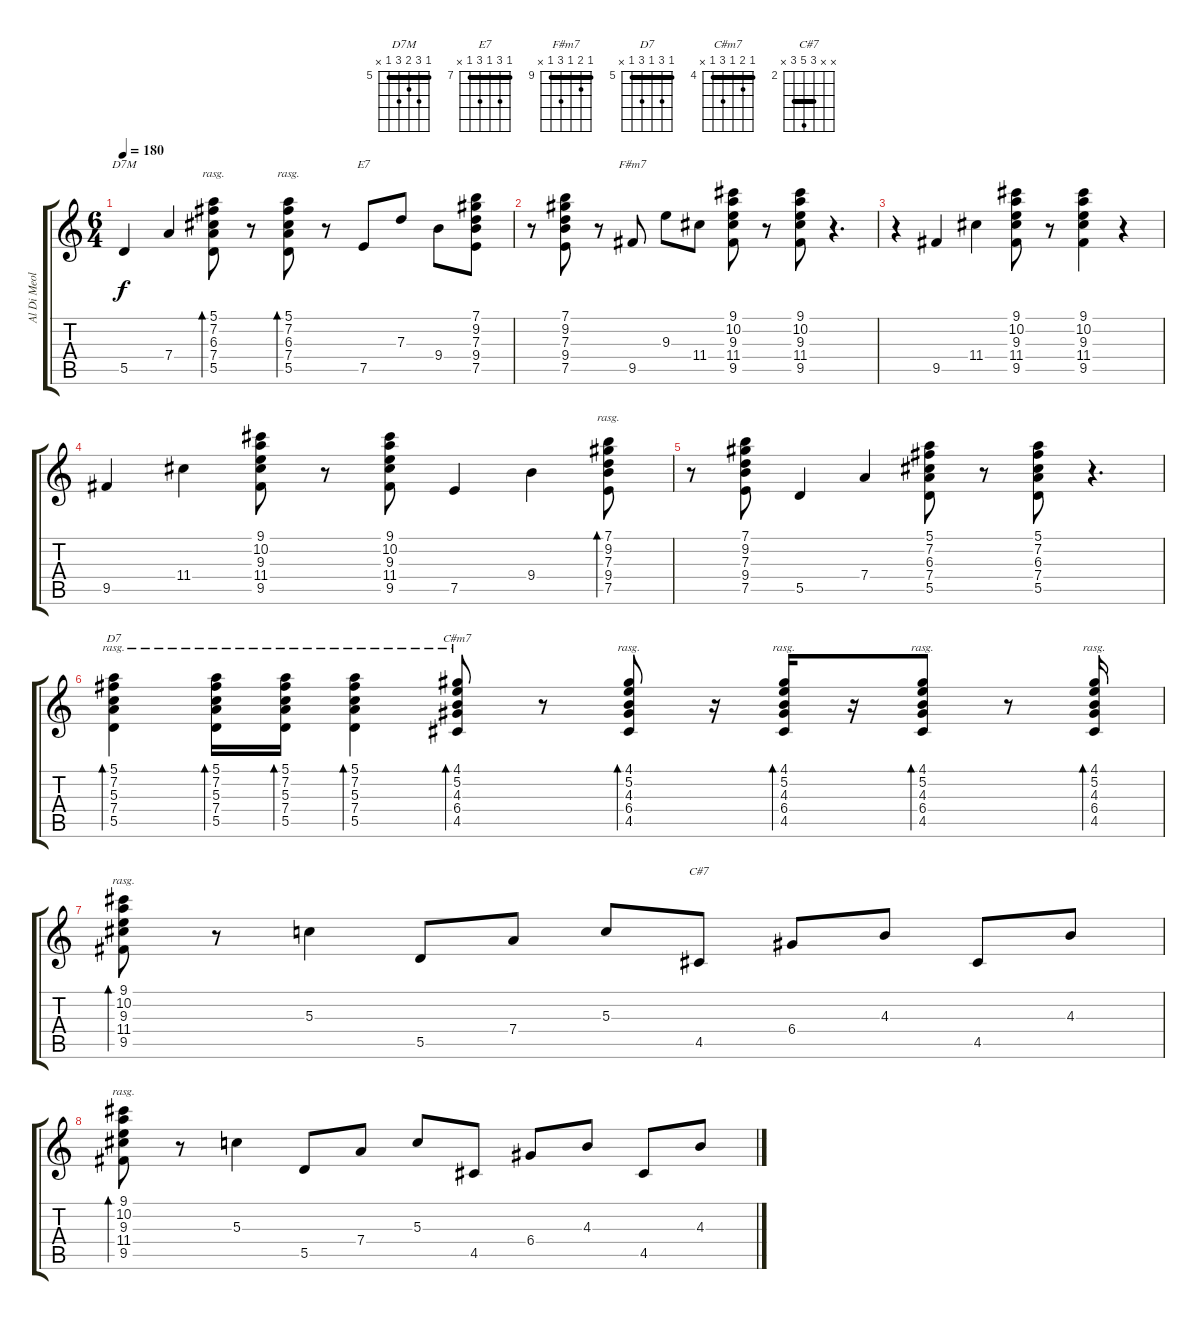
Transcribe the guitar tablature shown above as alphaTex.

\track ("Al Di Meola" "Al Di Meol") {instrument acousticguitarsteel}
\staff {score tabs}
\tuning (E4 B3 G3 D3 A2 E2) {hide}
\chord ("D7M" 5 7 6 7 5 x) {firstfret 5 barre 5}
\chord ("E7" 7 9 7 9 7 x) {firstfret 7 barre 7}
\chord ("F#m7" 9 10 9 11 9 x) {firstfret 9 barre 9}
\chord ("D7" 5 7 5 7 5 x) {firstfret 5 barre 5}
\chord ("C#m7" 4 5 4 6 4 x) {firstfret 4 barre 4}
\chord ("C#7" x x 4 6 4 x) {firstfret 2 barre 4}
\ts (6 4)
\tempo 180
\clef g2
\ks c
5.5.4{ch "D7M" dy f} 7.4.4 (5.1 7.2 6.3 7.4 5.5).8{bd 480 rasg ii} r.8 (5.1 7.2 6.3 7.4 5.5).8{bd 480 rasg ii} r.8 7.5.8{ch "E7"} 7.3.8 9.4.8 (7.1 9.2 7.3 9.4 7.5).8 |
r.8 (7.1 9.2 7.3 9.4 7.5).8 r.8 9.5.8{ch "F#m7"} 9.3.8 11.4.8 (9.1 10.2 9.3 11.4 9.5).8 r.8 (9.1 10.2 9.3 11.4 9.5).8 r.4{d} |
r.4 9.5.4 11.4.4 (9.1 10.2 9.3 11.4 9.5).8 r.8 (9.1 10.2 9.3 11.4 9.5).4 r.4 |
9.5.4 11.4.4 (9.1 10.2 9.3 11.4 9.5).8 r.8 (9.1 10.2 9.3 11.4 9.5).8 7.5.4 9.4.4 (7.1 9.2 7.3 9.4 7.5).8{bd 480 rasg ii} |
r.8 (7.1 9.2 7.3 9.4 7.5).8 5.5.4 7.4.4 (5.1 7.2 6.3 7.4 5.5).8 r.8 (5.1 7.2 6.3 7.4 5.5).8 r.4{d} |
(5.1 7.2 5.3 7.4 5.5).4{bd 480 ch "D7" rasg ii} (5.1 7.2 5.3 7.4 5.5).16{bd 480 rasg ii} (5.1 7.2 5.3 7.4 5.5).16{bd 480 rasg ii} (5.1 7.2 5.3 7.4 5.5).4{bd 480 rasg ii} (4.1 5.2 4.3 6.4 4.5).8{bd 480 ch "C#m7" rasg ii} r.8 (4.1 5.2 4.3 6.4 4.5).8{bd 480 rasg ii} r.16 (4.1 5.2 4.3 6.4 4.5).16{bd 480 rasg ii} r.16 (4.1 5.2 4.3 6.4 4.5).8{bd 480 rasg ii} r.8 (4.1 5.2 4.3 6.4 4.5).16{bd 480 rasg ii} |
(9.1 10.2 9.3 11.4 9.5).8{bd 480 rasg ii} r.8 5.3.4 5.5.8 7.4.8 5.3.8 4.5.8{ch "C#7"} 6.4.8 4.3.8 4.5.8 4.3.8 |
(9.1 10.2 9.3 11.4 9.5).8{bd 480 rasg ii} r.8 5.3.4 5.5.8 7.4.8 5.3.8 4.5.8 6.4.8 4.3.8 4.5.8 4.3.8
